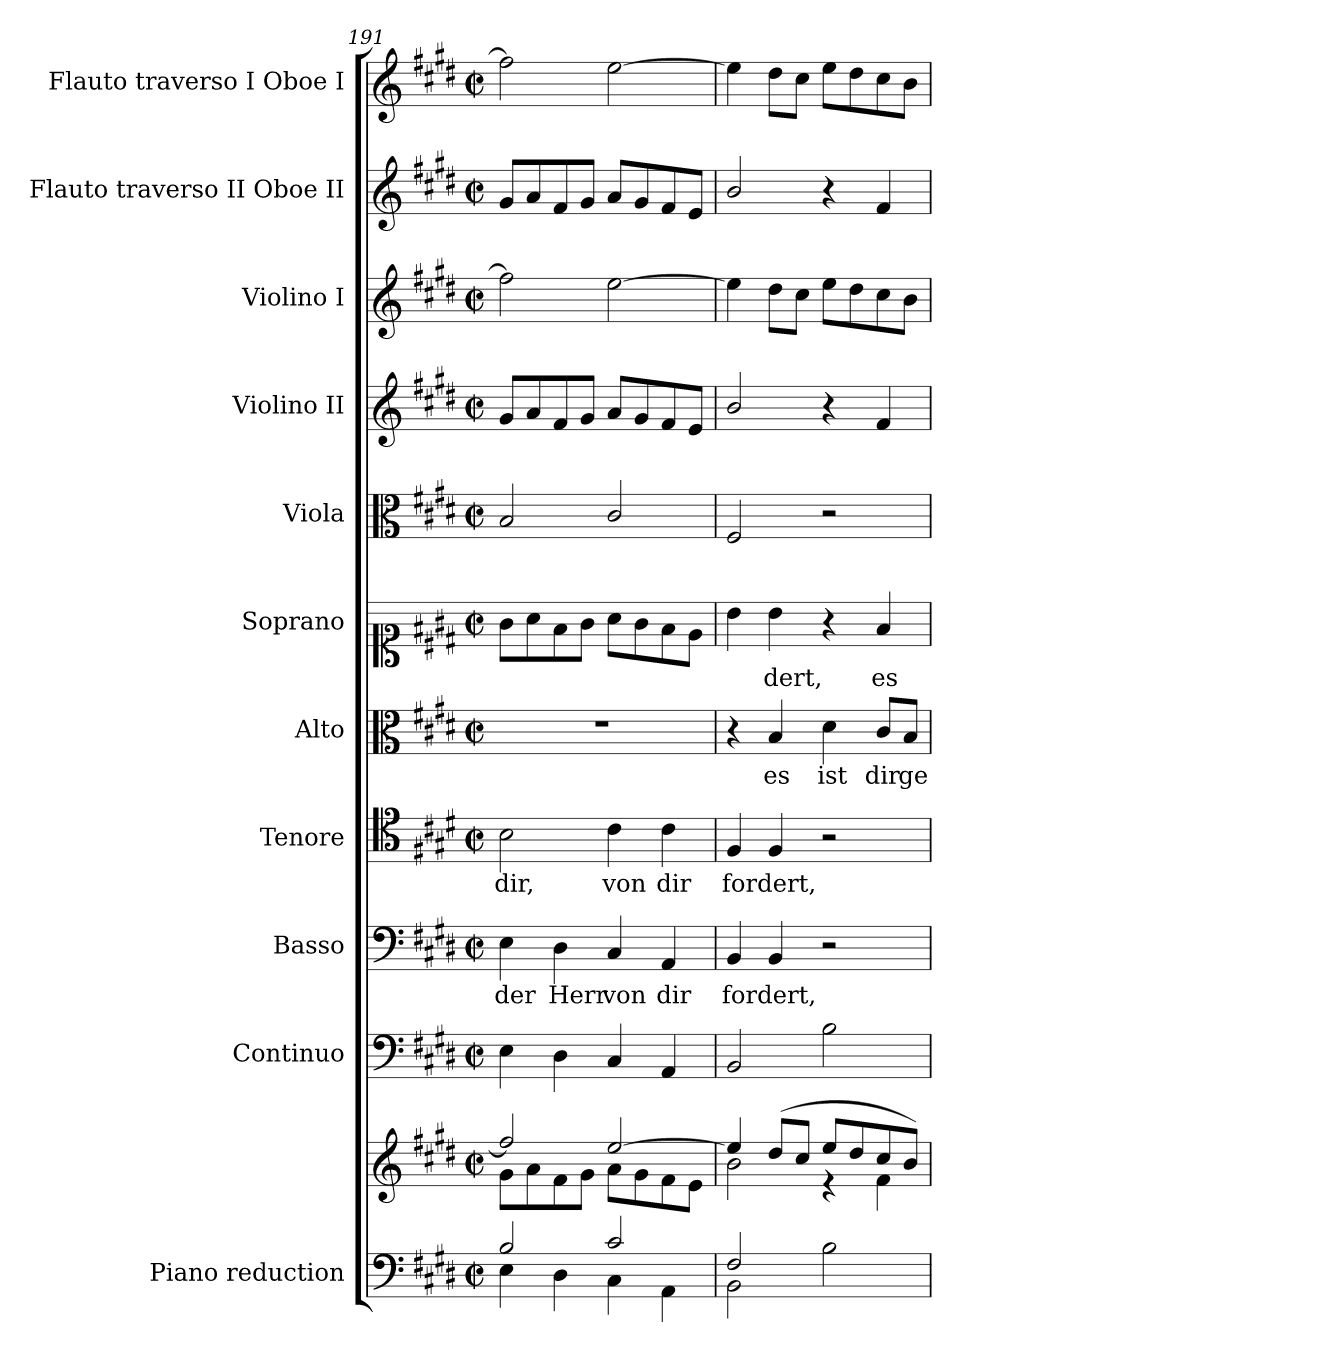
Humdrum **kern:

**kern	**kern	**kern	**kern	**text	**kern	**text	**kern	**text	**kern	**text	**kern	**kern	**kern	**kern	**kern
*part11	*part11	*part10	*part9	*part9	*part8	*part8	*part7	*part7	*part6	*part6	*part5	*part4	*part3	*part2	*part1
*staff12	*staff11	*staff10	*staff9	*staff9	*staff8	*staff8	*staff7	*staff7	*staff6	*staff6	*staff5	*staff4	*staff3	*staff2	*staff1
*I"Piano reduction	*	*I"Continuo	*I"Basso	*	*I"Tenore	*	*I"Alto	*	*I"Soprano	*	*I"Viola	*I"Violino II	*I"Violino I	*I"Flauto traverso II Oboe II	*I"Flauto traverso I Oboe I
*I'Pno	*	*	*	*	*	*	*	*	*	*	*	*	*	*I'Ob	*I'Ob
*clefF4	*clefG2	*clefF4	*clefF4	*	*clefC4	*	*clefC3	*	*clefC1	*	*clefC3	*clefG2	*clefG2	*clefG2	*clefG2
*k[f#c#g#d#]	*k[f#c#g#d#]	*k[f#c#g#d#]	*k[f#c#g#d#]	*	*k[f#c#g#d#]	*	*k[f#c#g#d#]	*	*k[f#c#g#d#]	*	*k[f#c#g#d#]	*k[f#c#g#d#]	*k[f#c#g#d#]	*k[f#c#g#d#]	*k[f#c#g#d#]
*M2/2	*M2/2	*M2/2	*M2/2	*	*M2/2	*	*M2/2	*	*M2/2	*	*M2/2	*M2/2	*M2/2	*M2/2	*M2/2
*met(c|)	*met(c|)	*met(c|)	*met(c|)	*	*met(c|)	*	*met(c|)	*	*met(c|)	*	*met(c|)	*met(c|)	*met(c|)	*met(c|)	*met(c|)
=191	=191	=191	=191	=191	=191	=191	=191	=191	=191	=191	=191	=191	=191	=191	=191
*^	*^	*	*	*	*	*	*	*	*	*	*	*	*	*	*
!	!	!	!	!	!	!LO:LY:b	!	!LO:LY:b	!	!	!	!	!	!	!	!	!
2B/	4E\	2ff#/]	8g#\L	4E\	4E\	der	2B\	dir,	1r	.	8g#\L	.	2B/	8g#/L	2ff#\]	8g#/L	2ff#\]
.	.	.	8a\	.	.	.	.	.	.	.	8a\	.	.	8a/	.	8a/	.
!	!	!	!	!	!	!LO:LY:b	!	!	!	!	!	!	!	!	!	!	!
.	4D#\	.	8f#\	4D#\	4D#\	Herr	.	.	.	.	8f#\	.	.	8f#/	.	8f#/	.
.	.	.	8g#\J	.	.	.	.	.	.	.	8g#\J	.	.	8g#/J	.	8g#/J	.
!	!	!	!	!	!	!LO:LY:b	!	!LO:LY:b	!	!	!	!	!	!	!	!	!
2c#/	4C#\	[2ee/	8a\L	4C#/	4C#/	von	4c#\	von	.	.	8a\L	.	2c#/	8a/L	[2ee\	8a/L	[2ee\
.	.	.	8g#\	.	.	.	.	.	.	.	8g#\	.	.	8g#/	.	8g#/	.
!	!	!	!	!	!	!LO:LY:b	!	!LO:LY:b	!	!	!	!	!	!	!	!	!
.	4AA\	.	8f#\	4AA/	4AA/	dir	4c#\	dir	.	.	8f#\	.	.	8f#/	.	8f#/	.
.	.	.	8e\J	.	.	.	.	.	.	.	8e\J	.	.	8e/J	.	8e/J	.
=192	=192	=192	=192	=192	=192	=192	=192	=192	=192	=192	=192	=192	=192	=192	=192	=192	=192
!	!	!	!	!	!	!LO:LY:b	!	!LO:LY:b	!	!	!	!	!	!	!	!	!
2F#/	2BB\	4ee/]	2b\	2BB/	4BB/	fordert,	4F#/	fordert,	4r	.	4b\	.	2F#/	2b/	4ee\]	2b/	4ee\]
!	!	!	!	!	!	!	!	!	!	!LO:LY:b	!	!LO:LY:b	!	!	!	!	!
.	.	(8dd#/L	.	.	4BB/	.	4F#/	.	4B/	es	4b\	dert,	.	.	8dd#\L	.	8dd#\L
.	.	8cc#/J	.	.	.	.	.	.	.	.	.	.	.	.	8cc#\J	.	8cc#\J
!	!	!	!	!	!	!	!	!	!	!LO:LY:b	!	!	!	!	!	!	!
2ryy	2B\	8ee/L	4r	2B\	2r	.	2r	.	4d#\	ist	4r	.	2r	4r	8ee\L	4r	8ee\L
.	.	8dd#/	.	.	.	.	.	.	.	.	.	.	.	.	8dd#\	.	8dd#\
!	!	!	!	!	!	!	!	!	!	!LO:LY:b	!	!LO:LY:b	!	!	!	!	!
.	.	8cc#/	4f#\	.	.	.	.	.	8c#/L	dir	4f#/	es	.	4f#/	8cc#\	4f#/	8cc#\
!	!	!	!	!	!	!	!	!	!	!LO:LY:b	!	!	!	!	!	!	!
.	.	8b/J)	.	.	.	.	.	.	8B/J	ge-	.	.	.	.	8b\J	.	8b\J
*v	*v	*	*	*	*	*	*	*	*	*	*	*	*	*	*	*	*
*	*v	*v	*	*	*	*	*	*	*	*	*	*	*	*	*	*
=	=	=	=	=	=	=	=	=	=	=	=	=	=	=	=
*-	*-	*-	*-	*-	*-	*-	*-	*-	*-	*-	*-	*-	*-	*-	*-
